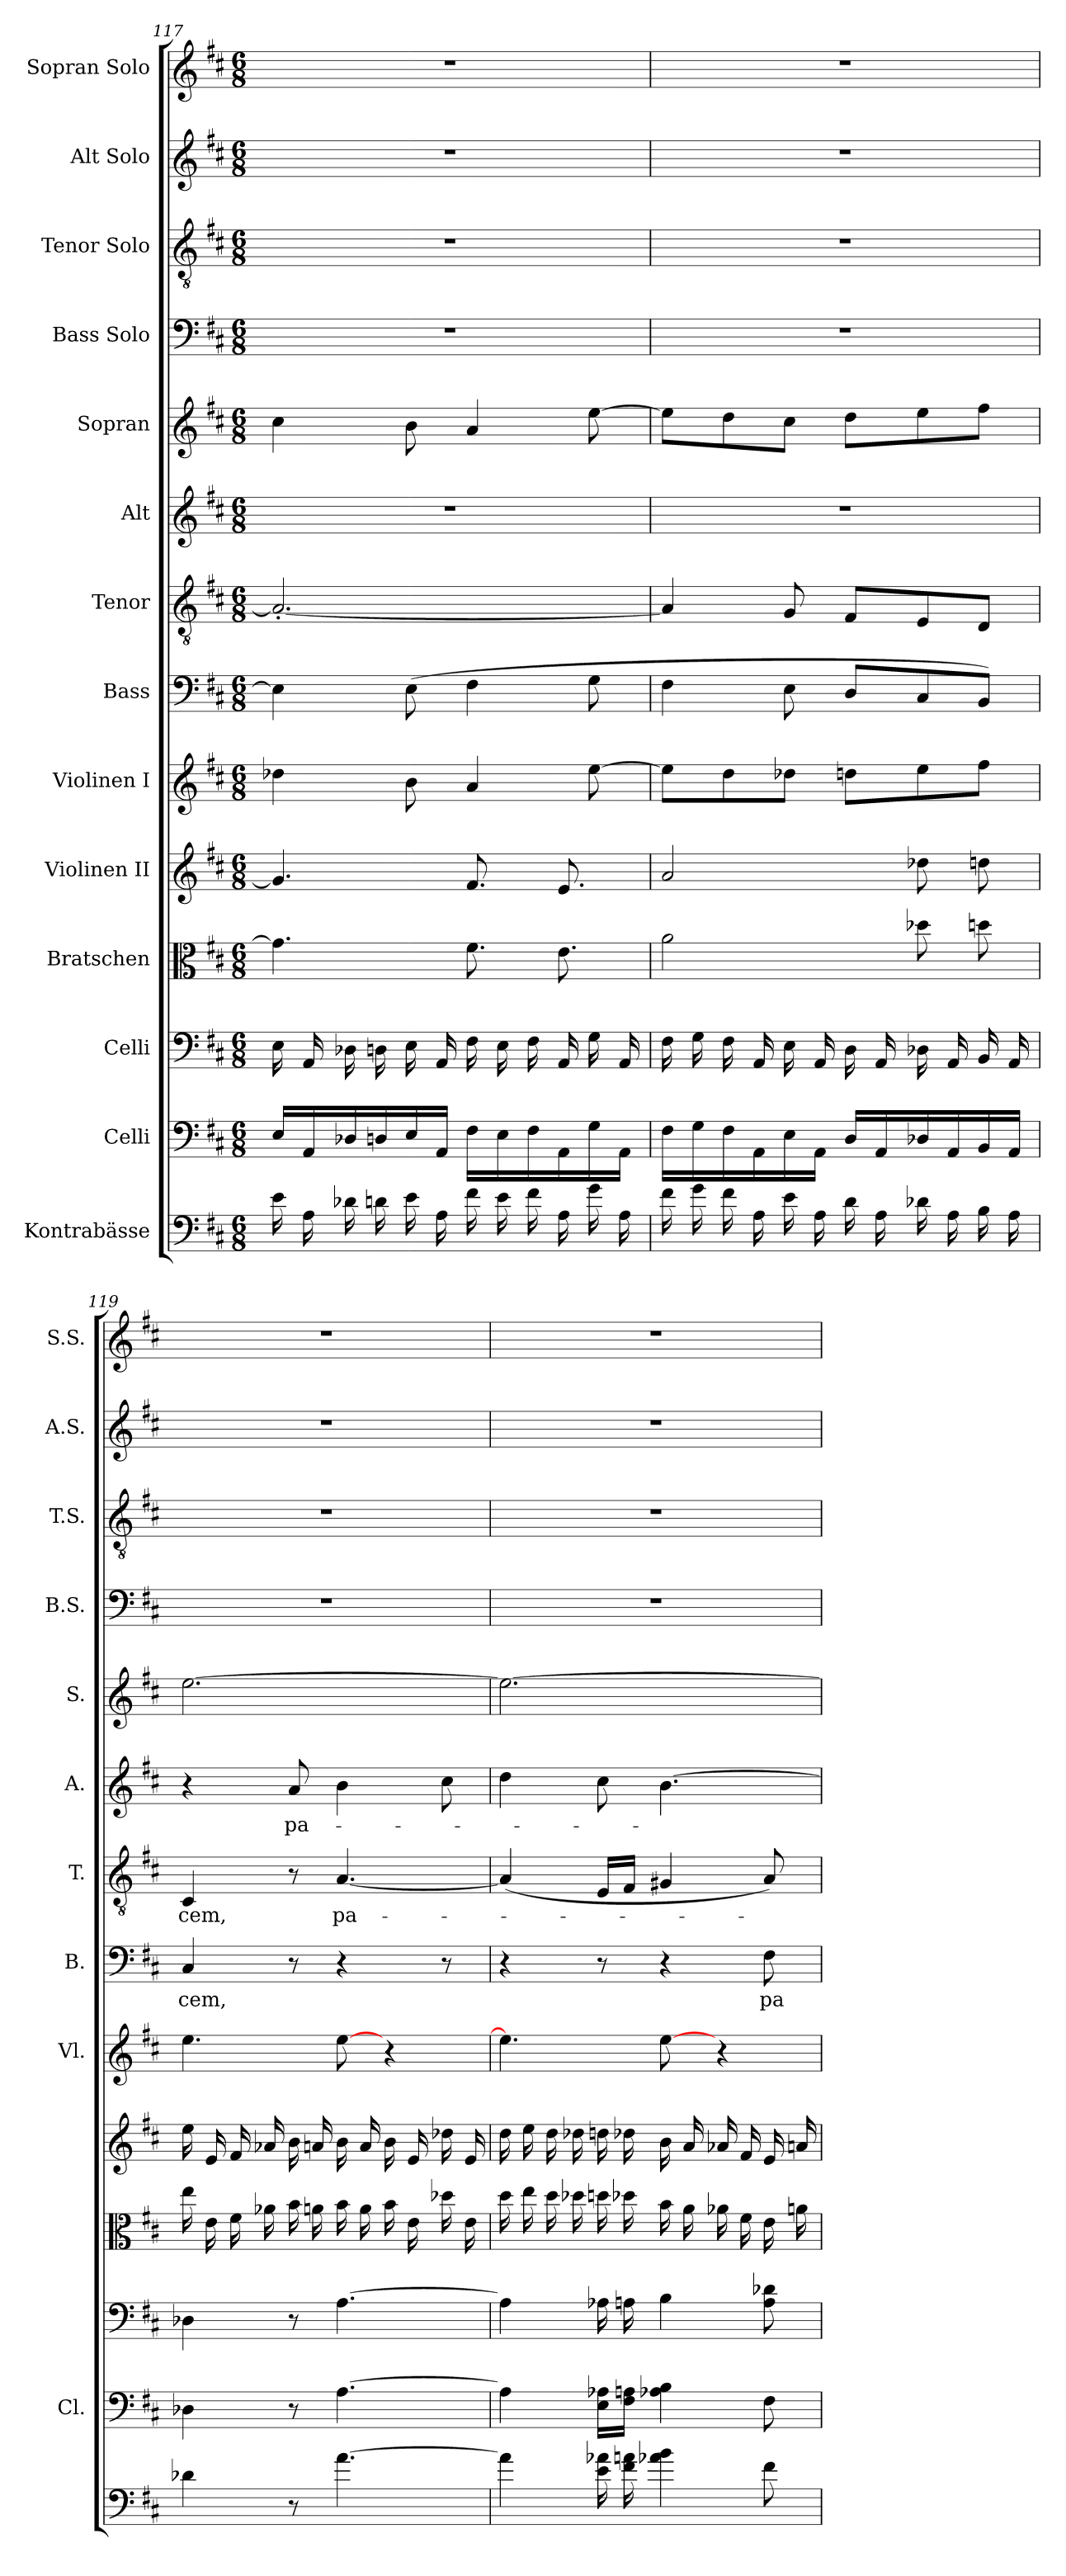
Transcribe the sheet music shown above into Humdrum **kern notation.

**kern	**kern	**kern	**kern	**kern	**kern	**kern	**text	**kern	**text	**kern	**text	**kern	**kern	**kern	**kern	**kern
*part14	*part13	*part12	*part11	*part10	*part9	*part8	*part8	*part7	*part7	*part6	*part6	*part5	*part4	*part3	*part2	*part1
*staff14	*staff13	*staff12	*staff11	*staff10	*staff9	*staff8	*staff8	*staff7	*staff7	*staff6	*staff6	*staff5	*staff4	*staff3	*staff2	*staff1
*I"Kontrabässe	*I"Celli	*I"Celli	*I"Bratschen	*I"Violinen II	*I"Violinen I	*I"Bass	*	*I"Tenor	*	*I"Alt	*	*I"Sopran	*I"Bass Solo	*I"Tenor Solo	*I"Alt Solo	*I"Sopran Solo
*	*I'Cl.	*	*	*	*I'Vl.	*I'B.	*	*I'T.	*	*I'A.	*	*I'S.	*I'B.S.	*I'T.S.	*I'A.S.	*I'S.S.
*clefF4	*clefF4	*clefF4	*clefC3	*clefG2	*clefG2	*clefF4	*	*clefGv2	*	*clefG2	*	*clefG2	*clefF4	*clefGv2	*clefG2	*clefG2
*ITrd7c12	*	*	*	*	*	*	*	*	*	*	*	*	*	*	*	*
*k[f#c#]	*k[f#c#]	*k[f#c#]	*k[f#c#]	*k[f#c#]	*k[f#c#]	*k[f#c#]	*	*k[f#c#]	*	*k[f#c#]	*	*k[f#c#]	*k[f#c#]	*k[f#c#]	*k[f#c#]	*k[f#c#]
*M6/8	*M6/8	*M6/8	*M6/8	*M6/8	*M6/8	*M6/8	*	*M6/8	*	*M6/8	*	*M6/8	*M6/8	*M6/8	*M6/8	*M6/8
=117	=117	=117	=117	=117	=117	=117	=117	=117	=117	=117	=117	=117	=117	=117	=117	=117
16E\	16E/LL	16E\	4.g\]	4.g/]	4dd-X\	4E\]	.	2.A'/_	.	2.r	.	4cc#\	2.r	2.r	2.r	2.r
16AA\	16AA/	16AA/	.	.	.	.	.	.	.	.	.	.	.	.	.	.
16D-X\	16D-X/	16D-X\	.	.	.	.	.	.	.	.	.	.	.	.	.	.
16Dn\	16Dn/	16Dn\	.	.	.	.	.	.	.	.	.	.	.	.	.	.
16E\	16E/	16E\	.	.	8b\	(>8E\	.	.	.	.	.	8b\	.	.	.	.
16AA\	16AA/JJ	16AA/	.	.	.	.	.	.	.	.	.	.	.	.	.	.
16F#\	16F#\LL	16F#\	8.f#\	8.f#/	4a/	4F#\	.	.	.	.	.	4a/	.	.	.	.
16E\	16E\	16E\	.	.	.	.	.	.	.	.	.	.	.	.	.	.
16F#\	16F#\	16F#\	.	.	.	.	.	.	.	.	.	.	.	.	.	.
16AA\	16AA\	16AA/	8.e\	8.e/	.	.	.	.	.	.	.	.	.	.	.	.
16G\	16G\	16G\	.	.	[8ee\	8G\	.	.	.	.	.	[8ee\	.	.	.	.
16AA\	16AA\JJ	16AA/	.	.	.	.	.	.	.	.	.	.	.	.	.	.
=118	=118	=118	=118	=118	=118	=118	=118	=118	=118	=118	=118	=118	=118	=118	=118	=118
16F#\	16F#\LL	16F#\	2a\	2a/	8ee\L]	4F#\	.	4A/]	.	2.r	.	8ee\L]	2.r	2.r	2.r	2.r
16G\	16G\	16G\	.	.	.	.	.	.	.	.	.	.	.	.	.	.
16F#\	16F#\	16F#\	.	.	8dd\	.	.	.	.	.	.	8dd\	.	.	.	.
16AA\	16AA\	16AA/	.	.	.	.	.	.	.	.	.	.	.	.	.	.
16E\	16E\	16E\	.	.	8dd-X\J	8E\	.	8G/	.	.	.	8cc#\J	.	.	.	.
16AA\	16AA\JJ	16AA/	.	.	.	.	.	.	.	.	.	.	.	.	.	.
16D\	16D/LL	16D\	.	.	8ddn\L	8D/L	.	8F#/L	.	.	.	8dd\L	.	.	.	.
16AA\	16AA/	16AA/	.	.	.	.	.	.	.	.	.	.	.	.	.	.
16D-X\	16D-X/	16D-X\	8dd-X\	8dd-X\	8ee\	8C#/	.	8E/	.	.	.	8ee\	.	.	.	.
16AA\	16AA/	16AA/	.	.	.	.	.	.	.	.	.	.	.	.	.	.
16BB\	16BB/	16BB/	8ddn\	8ddn\	8ff#\J	8BB/J)	.	8D/J	.	.	.	8ff#\J	.	.	.	.
16AA\	16AA/JJ	16AA/	.	.	.	.	.	.	.	.	.	.	.	.	.	.
=119	=119	=119	=119	=119	=119	=119	=119	=119	=119	=119	=119	=119	=119	=119	=119	=119
!	!	!	!	!	!	!	!LO:LY:b	!	!LO:LY:b	!	!	!	!	!	!	!
4D-X\	4D-X\	4D-X\	16ee\	16ee\	4.ee\	4C#/	-cem,	4C#/	cem,	4r	.	[2.ee\	2.r	2.r	2.r	2.r
.	.	.	16e\	16e/	.	.	.	.	.	.	.	.	.	.	.	.
.	.	.	16f#\	16f#/	.	.	.	.	.	.	.	.	.	.	.	.
.	.	.	16a-X\	16a-X/	.	.	.	.	.	.	.	.	.	.	.	.
!	!	!	!	!	!	!	!	!	!	!	!LO:LY:b	!	!	!	!	!
8r	8r	8r	16b\	16b\	.	8r	.	8r	.	8a/	-pa-	.	.	.	.	.
.	.	.	16an\	16an/	.	.	.	.	.	.	.	.	.	.	.	.
!	!	!	!	!	!	!	!	!	!LO:LY:b	!	!	!	!	!	!	!
[4.A\	[4.A\	[4.A\	16b\	16b\	[8ee\	4r	.	[4.A/	-pa-	4b\	.	.	.	.	.	.
.	.	.	16a\	16a/	.	.	.	.	.	.	.	.	.	.	.	.
.	.	.	16b\	16b\	4r	.	.	.	.	.	.	.	.	.	.	.
.	.	.	16e\	16e/	.	.	.	.	.	.	.	.	.	.	.	.
.	.	.	16dd-X\	16dd-X\	.	8r	.	.	.	8cc#\	.	.	.	.	.	.
.	.	.	16e\	16e/	.	.	.	.	.	.	.	.	.	.	.	.
!!LO:LB:g=z
=120	=120	=120	=120	=120	=120	=120	=120	=120	=120	=120	=120	=120	=120	=120	=120	=120
4A\]	4A\]	4A\]	16dd\	16dd\	4.ee\]	4r	.	(<4A/]	.	4dd\	.	2.ee\_	2.r	2.r	2.r	2.r
.	.	.	16ee\	16ee\	.	.	.	.	.	.	.	.	.	.	.	.
.	.	.	16dd\	16dd\	.	.	.	.	.	.	.	.	.	.	.	.
.	.	.	16dd-X\	16dd-X\	.	.	.	.	.	.	.	.	.	.	.	.
16E\ 16A-X\	16E\ 16A-X\LL	16A-X\	16ddn\	16ddn\	.	8r	.	16E/LL	.	8cc#\	.	.	.	.	.	.
16F#\ 16An\	16F#\ 16An\JJ	16An\	16dd-X\	16dd-X\	.	.	.	16F#/JJ	.	.	.	.	.	.	.	.
4A-X\ 4B\	4A-X\ 4B\	4B\	16b\	16b\	[8ee\	4r	.	4G#X/	.	[4.b\	.	.	.	.	.	.
.	.	.	16a\	16a/	.	.	.	.	.	.	.	.	.	.	.	.
.	.	.	16a-X\	16a-X/	4r	.	.	.	.	.	.	.	.	.	.	.
.	.	.	16f#\	16f#/	.	.	.	.	.	.	.	.	.	.	.	.
!	!	!	!	!	!	!	!LO:LY:b	!	!	!	!	!	!	!	!	!
8F#\	8F#\	8A\ 8d-X\	16e\	16e/	.	8F#\	-pa-	8A/)	.	.	.	.	.	.	.	.
.	.	.	16an\	16an/	.	.	.	.	.	.	.	.	.	.	.	.
=	=	=	=	=	=	=	=	=	=	=	=	=	=	=	=	=
*-	*-	*-	*-	*-	*-	*-	*-	*-	*-	*-	*-	*-	*-	*-	*-	*-
